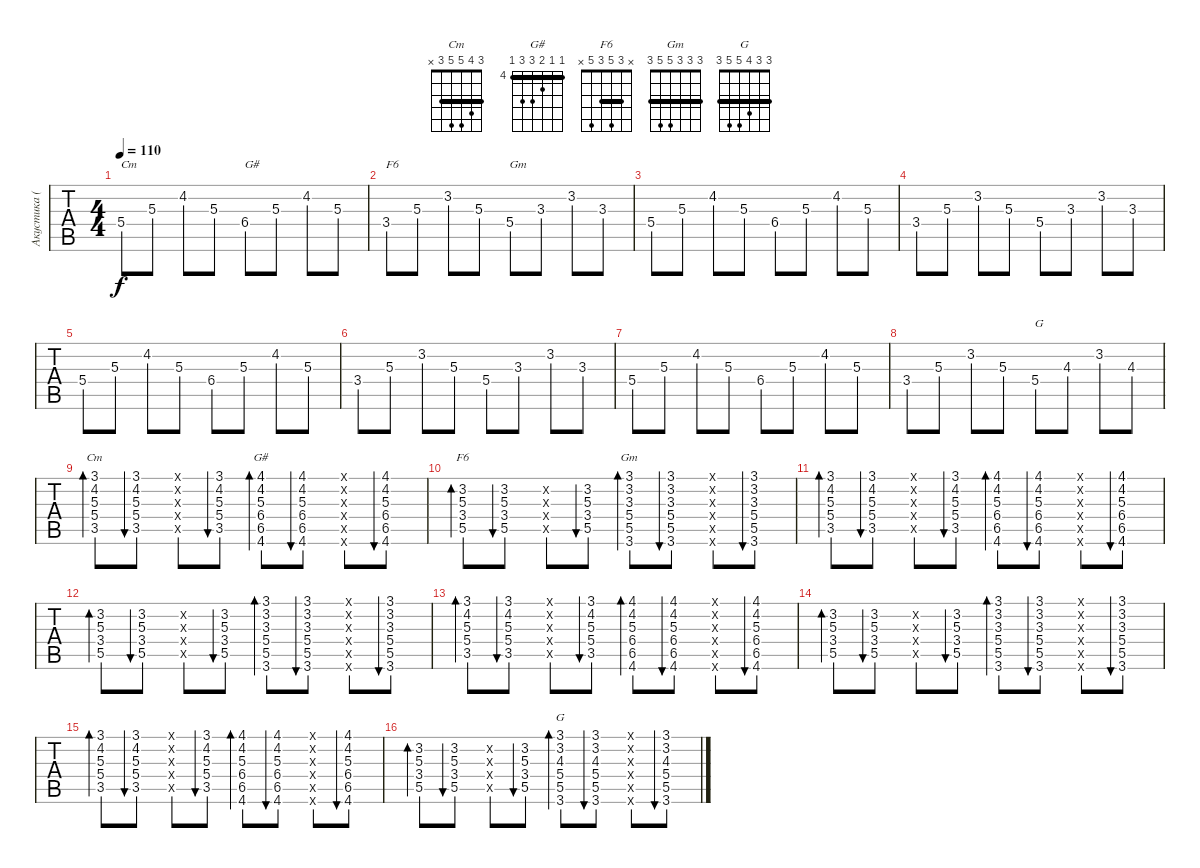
\track ("Акустика (основная тема)" "Акустика (") {instrument acousticguitarsteel}
\staff {tabs}
\tuning (E4 B3 G3 D3 A2 E2) {hide}
\chord ("Cm" 3 4 5 5 3 x) {barre 3}
\chord ("G#" 4 4 5 6 6 4) {firstfret 4 barre 4}
\chord ("F6" x 3 5 3 5 x) {barre 3}
\chord ("Gm" 3 3 3 5 5 3) {barre 3}
\chord ("G" 3 3 4 5 5 3) {barre 3}
\ts (4 4)
\tempo 110
\clef g2
\ks c
5.4.8{txt "Cm" dy f} 5.3.8 4.2.8 5.3.8 6.4.8{txt "G#"} 5.3.8 4.2.8 5.3.8 |
3.4.8{txt "F6"} 5.3.8 3.2.8 5.3.8 5.4.8{txt "Gm"} 3.3.8 3.2.8 3.3.8 |
5.4.8 5.3.8 4.2.8 5.3.8 6.4.8 5.3.8 4.2.8 5.3.8 |
3.4.8 5.3.8 3.2.8 5.3.8 5.4.8 3.3.8 3.2.8 3.3.8 |
5.4.8 5.3.8 4.2.8 5.3.8 6.4.8 5.3.8 4.2.8 5.3.8 |
3.4.8 5.3.8 3.2.8 5.3.8 5.4.8 3.3.8 3.2.8 3.3.8 |
5.4.8 5.3.8 4.2.8 5.3.8 6.4.8 5.3.8 4.2.8 5.3.8 |
3.4.8 5.3.8 3.2.8 5.3.8 5.4.8{txt "G"} 4.3.8 3.2.8 4.3.8 |
(3.1 4.2 5.3 5.4 3.5).8{bd 60 ch "Cm"} (3.1 4.2 5.3 5.4 3.5).8{bu 60} (3.1{x} 4.2{x} 5.3{x} 5.4{x} 3.5{x}).8 (3.1 4.2 5.3 5.4 3.5).8{bu 60} (4.1 4.2 5.3 6.4 6.5 4.6).8{bd 60 ch "G#"} (4.1 4.2 5.3 6.4 6.5 4.6).8{bu 60} (4.1{x} 4.2{x} 5.3{x} 6.4{x} 6.5{x} 4.6{x}).8 (4.1 4.2 5.3 6.4 6.5 4.6).8{bu 60} |
(3.2 5.3 3.4 5.5).8{bd 60 ch "F6"} (3.2 5.3 3.4 5.5).8{bu 60} (3.2{x} 5.3{x} 3.4{x} 5.5{x}).8 (3.2 5.3 3.4 5.5).8{bu 60} (3.1 3.2 3.3 5.4 5.5 3.6).8{bd 60 ch "Gm"} (3.1 3.2 3.3 5.4 5.5 3.6).8{bu 60} (3.1{x} 3.2{x} 3.3{x} 5.4{x} 5.5{x} 3.6{x}).8 (3.1 3.2 3.3 5.4 5.5 3.6).8{bu 60} |
(3.1 4.2 5.3 5.4 3.5).8{bd 60} (3.1 4.2 5.3 5.4 3.5).8{bu 60} (3.1{x} 4.2{x} 5.3{x} 5.4{x} 3.5{x}).8 (3.1 4.2 5.3 5.4 3.5).8{bu 60} (4.1 4.2 5.3 6.4 6.5 4.6).8{bd 60} (4.1 4.2 5.3 6.4 6.5 4.6).8{bu 60} (4.1{x} 4.2{x} 5.3{x} 6.4{x} 6.5{x} 4.6{x}).8 (4.1 4.2 5.3 6.4 6.5 4.6).8{bu 60} |
(3.2 5.3 3.4 5.5).8{bd 60} (3.2 5.3 3.4 5.5).8{bu 60} (3.2{x} 5.3{x} 3.4{x} 5.5{x}).8 (3.2 5.3 3.4 5.5).8{bu 60} (3.1 3.2 3.3 5.4 5.5 3.6).8{bd 60} (3.1 3.2 3.3 5.4 5.5 3.6).8{bu 60} (3.1{x} 3.2{x} 3.3{x} 5.4{x} 5.5{x} 3.6{x}).8 (3.1 3.2 3.3 5.4 5.5 3.6).8{bu 60} |
(3.1 4.2 5.3 5.4 3.5).8{bd 60} (3.1 4.2 5.3 5.4 3.5).8{bu 60} (3.1{x} 4.2{x} 5.3{x} 5.4{x} 3.5{x}).8 (3.1 4.2 5.3 5.4 3.5).8{bu 60} (4.1 4.2 5.3 6.4 6.5 4.6).8{bd 60} (4.1 4.2 5.3 6.4 6.5 4.6).8{bu 60} (4.1{x} 4.2{x} 5.3{x} 6.4{x} 6.5{x} 4.6{x}).8 (4.1 4.2 5.3 6.4 6.5 4.6).8{bu 60} |
(3.2 5.3 3.4 5.5).8{bd 60} (3.2 5.3 3.4 5.5).8{bu 60} (3.2{x} 5.3{x} 3.4{x} 5.5{x}).8 (3.2 5.3 3.4 5.5).8{bu 60} (3.1 3.2 3.3 5.4 5.5 3.6).8{bd 60} (3.1 3.2 3.3 5.4 5.5 3.6).8{bu 60} (3.1{x} 3.2{x} 3.3{x} 5.4{x} 5.5{x} 3.6{x}).8 (3.1 3.2 3.3 5.4 5.5 3.6).8{bu 60} |
(3.1 4.2 5.3 5.4 3.5).8{bd 60} (3.1 4.2 5.3 5.4 3.5).8{bu 60} (3.1{x} 4.2{x} 5.3{x} 5.4{x} 3.5{x}).8 (3.1 4.2 5.3 5.4 3.5).8{bu 60} (4.1 4.2 5.3 6.4 6.5 4.6).8{bd 60} (4.1 4.2 5.3 6.4 6.5 4.6).8{bu 60} (4.1{x} 4.2{x} 5.3{x} 6.4{x} 6.5{x} 4.6{x}).8 (4.1 4.2 5.3 6.4 6.5 4.6).8{bu 60} |
(3.2 5.3 3.4 5.5).8{bd 60} (3.2 5.3 3.4 5.5).8{bu 60} (3.2{x} 5.3{x} 3.4{x} 5.5{x}).8 (3.2 5.3 3.4 5.5).8{bu 60} (3.1 3.2 4.3 5.4 5.5 3.6).8{bd 60 ch "G"} (3.1 3.2 4.3 5.4 5.5 3.6).8{bu 60} (3.1{x} 3.2{x} 4.3{x} 5.4{x} 5.5{x} 3.6{x}).8 (3.1 3.2 4.3 5.4 5.5 3.6).8{bu 60}
